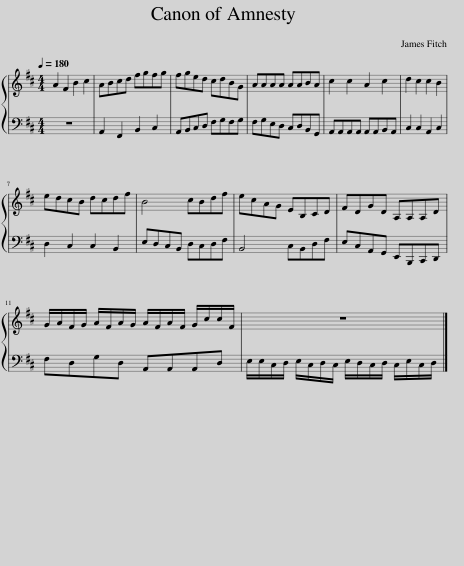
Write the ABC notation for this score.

X:1
%%score { 1 | 2 }
L:1/8
Q:1/4=180
M:4/4
I:linebreak $
K:D
V:1 treble
V:2 bass
V:1
 A2 F2 B2 c2 | ABcd fgfg | fged cdBG | AAAA AABA | c2 c2 A2 c2 | %5
 d2 c2 c2 B2 |$ edcB dcdf | B4 cBdf | ecAG EB,CD | FDGD A,A,A,D |$ %10
 G/A/F/G/ A/F/A/G/ A/F/A/F/ G/c/c/F/ | z8 |] %12
V:2
 z8 | A,,2 F,,2 B,,2 C,2 | A,,B,,C,D, F,G,F,G, | F,G,E,D, C,D,B,,G,, | A,,A,,A,,A,, A,,A,,B,,A,, | %5
 C,2 C,2 A,,2 C,2 |$ D,2 C,2 C,2 B,,2 | E,D,C,B,, D,C,D,F, | B,,4 C,B,,D,F, | E,C,A,,G,, E,,B,,,C,,D,, |$ %10
 F,D,G,D, A,,A,,A,,D, | E,/E,/C,/D,/ E,/C,/D,/C,/ E,/D,/C,/D,/ C,/E,/C,/D,/ |] %12
